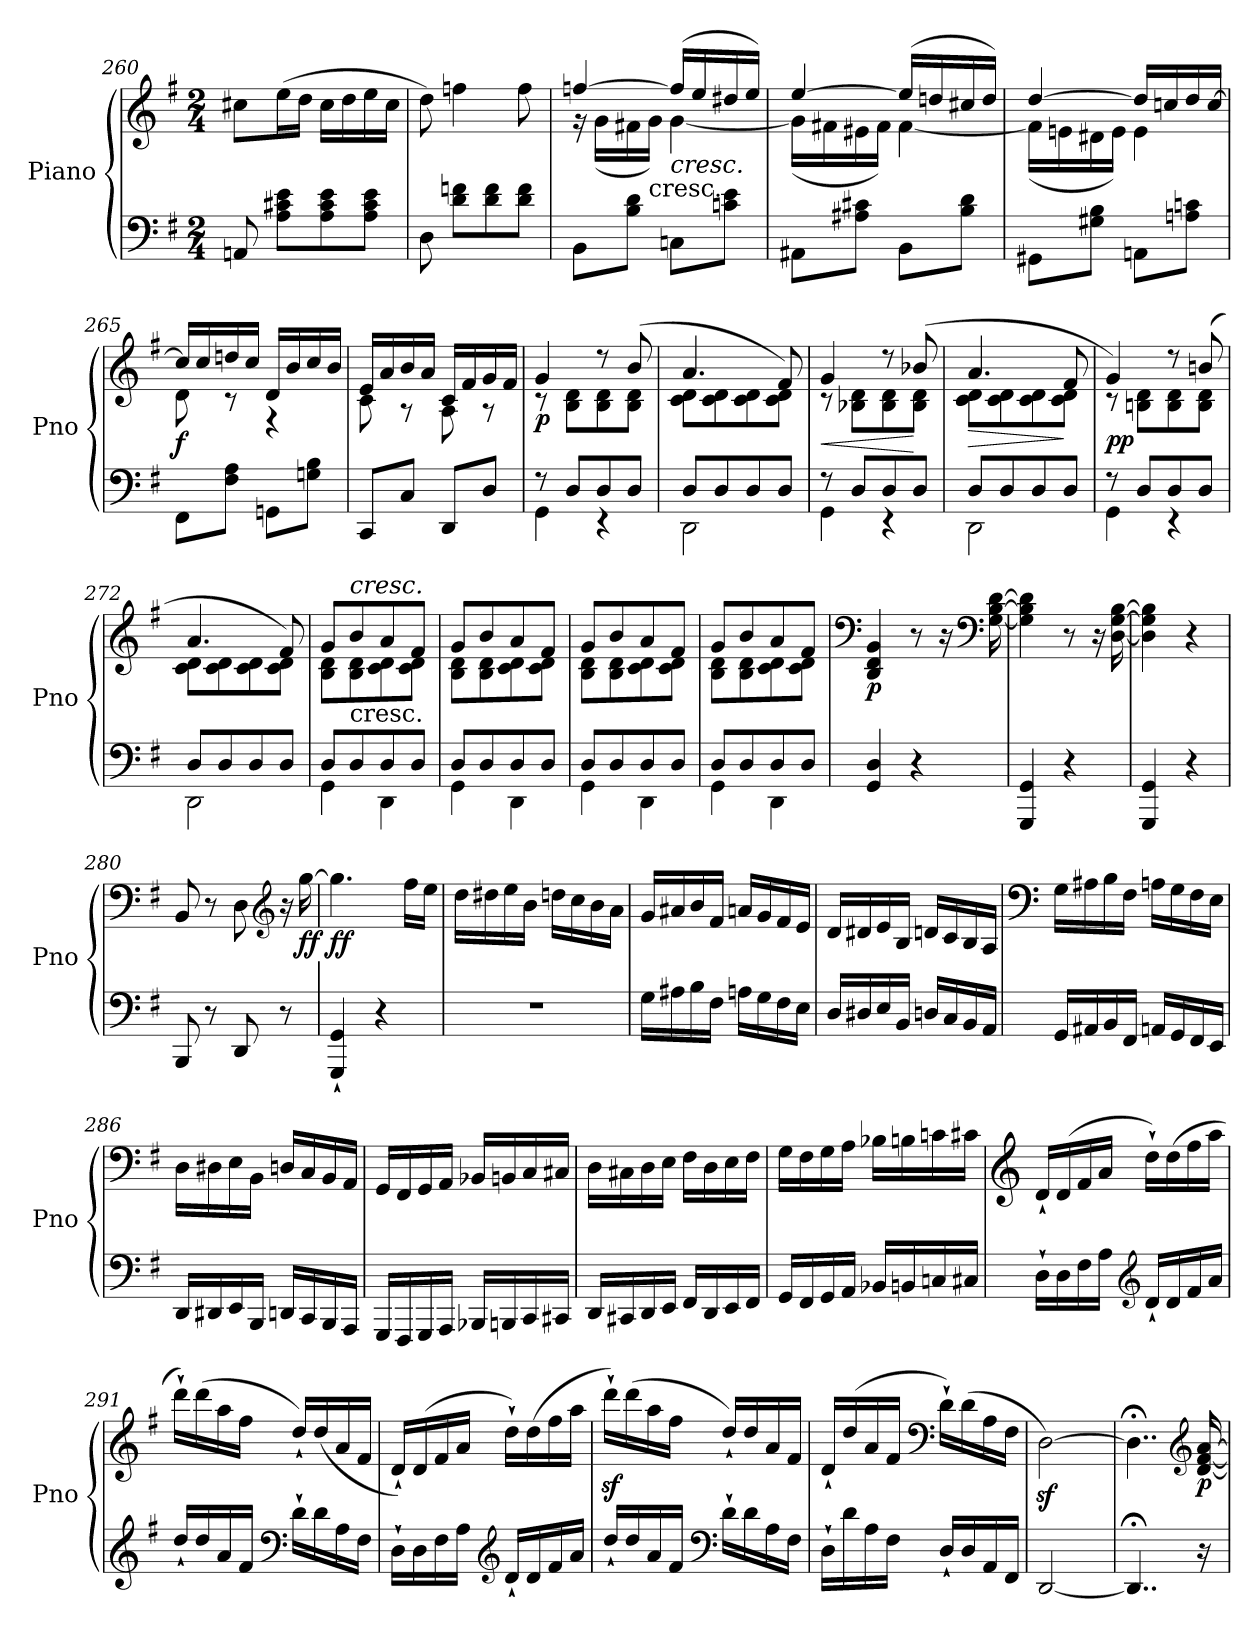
**kern	**kern	**dynam
*part1	*part1	*part1
*staff2	*staff1	*staff1/2
*I"Piano	*	*
*I'Pno	*	*
*clefF4	*clefG2	*
*k[f#]	*k[f#]	*
*G:	*G:	*
*M2/4	*M2/4	*
=260	=260	=260
8AAn/	8cc#X\L	.
8A\ 8c#X\ 8e\L	(>16ee\L	.
.	16dd\JJ	.
8A\ 8c#\ 8e\	16cc#\LL	.
.	16dd\	.
8A\ 8c#\ 8e\J	16ee\	.
.	16cc#\JJ	.
=261	=261	=261
8D\	8dd\)	.
8d\ 8fn\L	4ffn\	.
8d\ 8f\	.	.
8d\ 8f\J	8ff\	.
=262	=262	=262
*	*^	*
8BB\L	[4ffn/	16rg	.
.	.	(<16g\LL	.
8B\ 8d\J	.	16f#X\	.
!	!	!LO:TX:b:t=cresc.	!
.	.	16g\JJ)	.
!	!LO:TX:b:i:t=cresc.	!	!
8Cn\L	(>16ff/LL]	[4g\	.
.	16ee/	.	.
8cn\ 8e\J	16dd#X/	.	.
.	16ee/JJ)	.	.
!!LO:LB:g=z	!!
=263	=263	=263	=263
8AA#X\L	[4ee/	(<16g\LL]	.
.	.	16f#X\	.
8A#X\ 8c#X\J	.	16e#X\	.
.	.	16f#\JJ)	.
8BB\L	(>16ee/LL]	[4f#\	.
.	16ddn/	.	.
8B\ 8d\J	16cc#X/	.	.
.	16dd/JJ)	.	.
=264	=264	=264	=264
8GG#X\L	[4dd/	(<16f#\LL]	.
.	.	16en\	.
8G#X\ 8B\J	.	16d#X\	.
.	.	16e\JJ)	.
8AAn\L	16dd/LL]	4e\	.
.	16ccn/	.	.
8An\ 8cn\J	16dd/	.	.
.	[16cc/JJ	.	.
=265	=265	=265	=265
!	!	!	!LO:DY:b
8FF#\L	16cc/LL]	8d\	f
.	16cc/	.	.
8F#\ 8A\J	16ddn/	8rc	.
.	16cc/JJ	.	.
8GGn\L	16d/LL	4r	.
.	16b/	.	.
8Gn\ 8B\J	16cc/	.	.
.	16b/JJ	.	.
=266	=266	=266	=266
8CC/L	16e/LL	8c\	.
.	16a/	.	.
8C/J	16b/	8rA	.
.	16a/JJ	.	.
8DD/L	16c/LL	8A\	.
.	16f#/	.	.
8D/J	16g/	8rA	.
.	16f#/JJ	.	.
=267	=267	=267	=267
*^	*	*	*
!	!	!	!	!LO:DY:b
8rF	4GG\	4g/	8r	p
8D/L	.	.	8B\ 8d\L	.
8D/	4r	8r	8B\ 8d\	.
8D/J	.	(>8b/	8B\ 8d\J	.
!!LO:LB:g=z	!!
=268	=268	=268	=268	=268
8D/L	2DD\	4.a/	8c\ 8d\L	.
8D/	.	.	8c\ 8d\	.
8D/	.	.	8c\ 8d\	.
8D/J	.	8f#/)	8c\ 8d\J	.
=269	=269	=269	=269	=269
!	!	!	!	!LO:HP:b
8r	4GG\	4g/	8r	<
8D/L	.	.	8B-X\ 8d\L	.
8D/	4r	8r	8B-\ 8d\	.
8D/J	.	(>8b-X/	8B-\ 8d\J	[
=270	=270	=270	=270	=270
!	!	!	!	!LO:HP:b
8D/L	2DD\	4.a/	8c\ 8d\L	>
8D/	.	.	8c\ 8d\	.
8D/	.	.	8c\ 8d\	.
8D/J	.	8f#/	8c\ 8d\J	]
=271	=271	=271	=271	=271
!	!	!	!	!LO:DY:b
8r	4GG\	4g/)	8r	pp
8D/L	.	.	8Bn\ 8d\L	.
8D/	4r	8r	8B\ 8d\	.
8D/J	.	(>8bn/	8B\ 8d\J	.
=272	=272	=272	=272	=272
8D/L	2DD\	4.a/	8c\ 8d\L	.
8D/	.	.	8c\ 8d\	.
8D/	.	.	8c\ 8d\	.
8D/J	.	8f#/)	8c\ 8d\J	.
=273	=273	=273	=273	=273
8D/L	4GG\	8g/L	8B\ 8d\L	.
!	!	!LO:TX:b:t=cresc.	!	!
!	!	!LO:TX:a:i:t=cresc.	!	!
8D/	.	8b/	8B\ 8d\	.
8D/	4DD\	8a/	8c\ 8d\	.
8D/J	.	8f#/J	8c\ 8d\J	.
!!LO:PB:g=z	!!
=274	=274	=274	=274	=274
8D/L	4GG\	8g/L	8B\ 8d\L	.
8D/	.	8b/	8B\ 8d\	.
8D/	4DD\	8a/	8c\ 8d\	.
8D/J	.	8f#/J	8c\ 8d\J	.
=275	=275	=275	=275	=275
8D/L	4GG\	8g/L	8B\ 8d\L	.
8D/	.	8b/	8B\ 8d\	.
8D/	4DD\	8a/	8c\ 8d\	.
8D/J	.	8f#/J	8c\ 8d\J	.
=276	=276	=276	=276	=276
8D/L	4GG\	8g/L	8B\ 8d\L	.
8D/	.	8b/	8B\ 8d\	.
8D/	4DD\	8a/	8c\ 8d\	.
8D/J	.	8f#/J	8c\ 8d\J	.
*v	*v	*	*	*
=277	=277	=277	=277
!	!	!	!LO:DY:b
*	*v	*v	*
4GG/ 4D/	4B/ 4d/ 4g/	p
4r	8r	.
.	16r	.
*	*clefF4	*
.	[16G\ [16B\ [16d\	.
=278	=278	=278
4GGG/ 4GG/	4G\] 4B\] 4d\]	.
4r	8r	.
.	16r	.
.	[16D\ [16G\ [16B\	.
=279	=279	=279
4GGG/ 4GG/	4D\] 4G\] 4B\]	.
4r	4r	.
=280	=280	=280
8BBB/	8BB/	.
8r	8r	.
8DD/	8D\	.
*	*clefG2	*
8r	16r	.
!	!	!LO:DY:b
.	[16gg\	ff
=281	=281	=281
!	!	!LO:DY:b
4GGG/` 4GG/`	4.gg\]	ff
4r	.	.
.	16ff#\LL	.
.	16ee\JJ	.
!!LO:LB:g=z
=282	=282	=282
2r	16dd\LL	.
.	16dd#X\	.
.	16ee\	.
.	16b\JJ	.
.	16ddn\LL	.
.	16cc\	.
.	16b\	.
.	16a\JJ	.
=283	=283	=283
16G\LL	16g/LL	.
16A#X\	16a#X/	.
16B\	16b/	.
16F#\JJ	16f#/JJ	.
16An\LL	16an/LL	.
16G\	16g/	.
16F#\	16f#/	.
16E\JJ	16e/JJ	.
=284	=284	=284
16D/LL	16d/LL	.
16D#X/	16d#X/	.
16E/	16e/	.
16BB/JJ	16B/JJ	.
16Dn/LL	16dn/LL	.
16C/	16c/	.
16BB/	16B/	.
16AA/JJ	16A/JJ	.
=285	=285	=285
*	*clefF4	*
16GG/LL	16G\LL	.
16AA#X/	16A#X\	.
16BB/	16B\	.
16FF#/JJ	16F#\JJ	.
16AAn/LL	16An\LL	.
16GG/	16G\	.
16FF#/	16F#\	.
16EE/JJ	16E\JJ	.
!!LO:LB:g=z
=286	=286	=286
16DD/LL	16D\LL	.
16DD#X/	16D#X\	.
16EE/	16E\	.
16BBB/JJ	16BB\JJ	.
16DDn/LL	16Dn/LL	.
16CC/	16C/	.
16BBB/	16BB/	.
16AAA/JJ	16AA/JJ	.
=287	=287	=287
16GGG/LL	16GG/LL	.
16FFF#/	16FF#/	.
16GGG/	16GG/	.
16AAA/JJ	16AA/JJ	.
16BBB-X/LL	16BB-X/LL	.
16BBBn/	16BBn/	.
16CC/	16C/	.
16CC#X/JJ	16C#X/JJ	.
=288	=288	=288
16DD/LL	16D\LL	.
16CC#X/	16C#X\	.
16DD/	16D\	.
16EE/JJ	16E\JJ	.
16FF#/LL	16F#\LL	.
16DD/	16D\	.
16EE/	16E\	.
16FF#/JJ	16F#\JJ	.
=289	=289	=289
16GG/LL	16G\LL	.
16FF#/	16F#\	.
16GG/	16G\	.
16AA/JJ	16A\JJ	.
16BB-X/LL	16B-X\LL	.
16BBn/	16Bn\	.
16Cn/	16cn\	.
16C#X/JJ	16c#X\JJ	.
!!LO:LB:g=z
=290	=290	=290
*	*clefG2	*
16D`\LL	16d`/LL	.
16D\	(>16d/	.
16F#\	16f#/	.
16A\JJ	16a/JJ	.
*clefG2	*	*
16d`/LL	16dd`\LL)	.
16d/	(>16dd\	.
16f#/	16ff#\	.
16a/JJ	16aa\JJ	.
=291	=291	=291
16dd`/LL	16ddd`\LL)	.
16dd/	(>16ddd\	.
16a/	16aa\	.
16f#/JJ	16ff#\JJ	.
*clefF4	*	*
16d`\LL	16dd`/LL)	.
16d\	(<16dd/	.
16A\	16a/	.
16F#\JJ	16f#/JJ	.
=292	=292	=292
16D`\LL	16d`/LL)	.
16D\	(>16d/	.
16F#\	16f#/	.
16A\JJ	16a/JJ	.
*clefG2	*	*
16d`/LL	16dd`\LL)	.
16d/	(>16dd\	.
16f#/	16ff#\	.
16a/JJ	16aa\JJ	.
=293	=293	=293
16dd`/LL	16dddz<`\LL)	.
16dd/	(>16ddd\	.
16a/	16aa\	.
16f#/JJ	16ff#\JJ	.
*clefF4	*	*
16d`\LL	16dd`/LL)	.
16d\	16dd/	.
16A\	16a/	.
16F#\JJ	16f#/JJ	.
!!LO:LB:g=z
=294	=294	=294
16D`\LL	16d`/LL	.
16d\	(>16dd/	.
16A\	16a/	.
16F#\JJ	16f#/JJ	.
*	*clefF4	*
16D`/LL	16d`\LL)	.
16D/	(>16d\	.
16AA/	16A\	.
16FF#/JJ	16F#\JJ	.
=295	=295	=295
[2DD/	[2Dz<\)	.
=296	=296	=296
4..DD;/]	4..D;\]	.
*	*clefG2	*
!	!	!LO:DY:b
16r	[16d/ [16f#/ [16a/	p
=	=	=
*-	*-	*-
